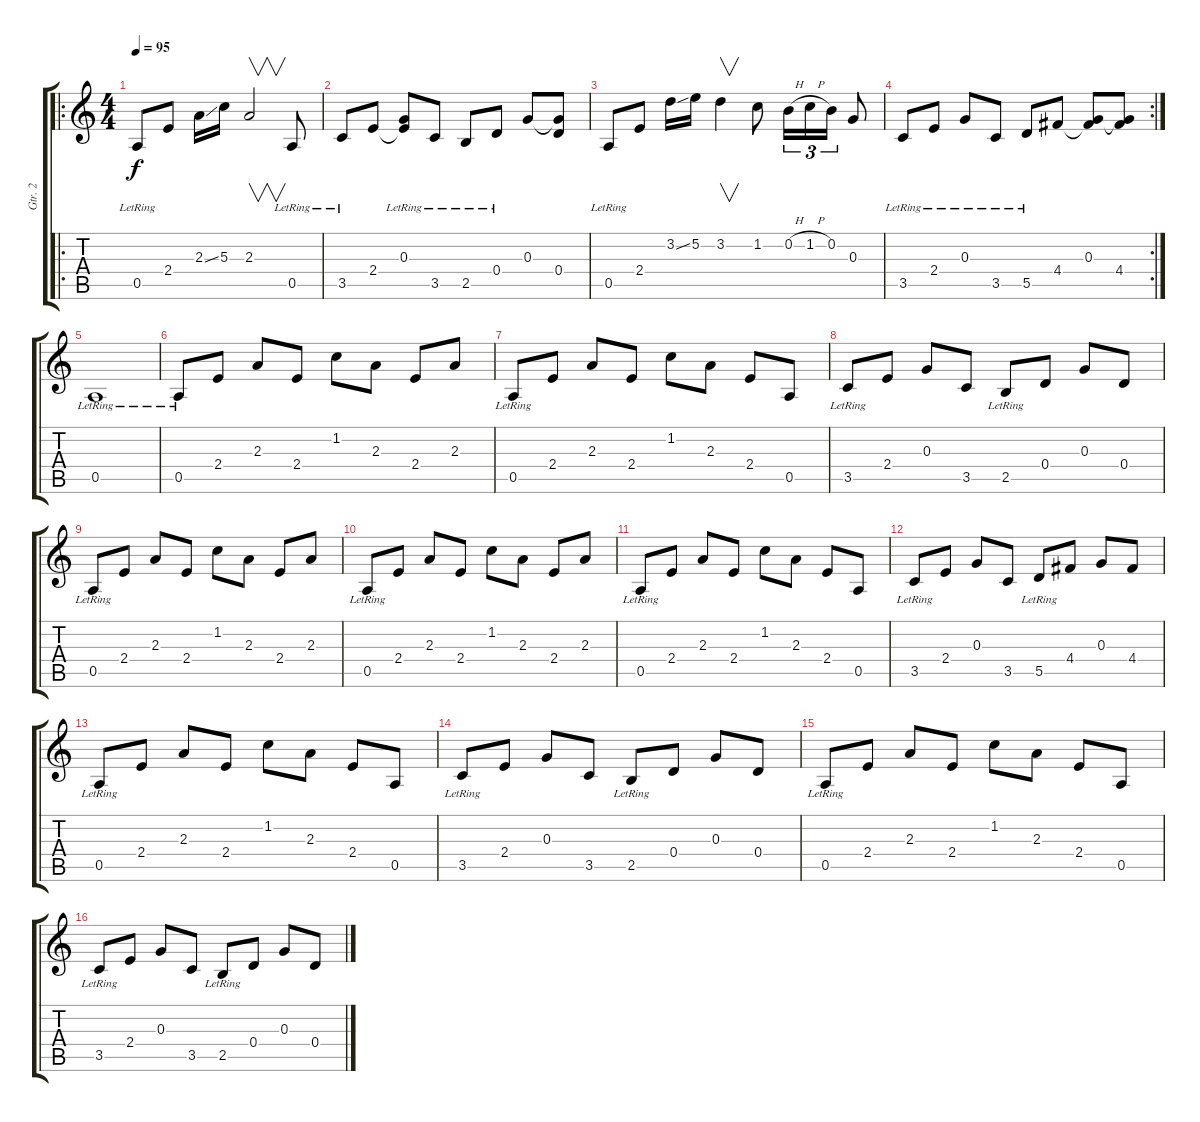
\track ("Gtr. 2" "Gtr. 2") {instrument acousticguitarsteel}
\staff {score tabs}
\tuning (E4 B3 G3 D3 A2 E2) {hide}
\ro
\ts (4 4)
\tempo 95
\clef g2
\ks c
0.5{lr}.8{dy f instrument acousticguitarsteel} 2.4.8 2.3{ss}.16 5.3.16 2.3.2{v} 0.5{lr}.8 |
3.5{lr}.8 2.4.8 (0.3{lr} 2.4{t}).8 3.5{lr}.8 2.5{lr}.8 0.4{lr}.8 0.3.8 (0.3{t} 0.4).8 |
0.5{lr}.8 2.4.8 3.2{ss}.16 5.2.16 3.2.4{v} 1.2.8 0.2{h}.16{tu (3 2)} 1.2{h}.16{tu (3 2)} 0.2.16{tu (3 2)} 0.3.8 |
\rc 2
3.5{lr}.8 2.4{lr}.8 0.3{lr}.8 3.5{lr}.8 5.5{lr}.8 4.4.8 (0.3 4.4{t}).8 (0.3{t} 4.4).8 |
0.5{lr}.1 |
0.5{lr}.8 2.4.8 2.3.8 2.4.8 1.2.8 2.3.8 2.4.8 2.3.8 |
0.5{lr}.8 2.4.8 2.3.8 2.4.8 1.2.8 2.3.8 2.4.8 0.5.8 |
3.5{lr}.8 2.4.8 0.3.8 3.5.8 2.5{lr}.8 0.4.8 0.3.8 0.4.8 |
0.5{lr}.8 2.4.8 2.3.8 2.4.8 1.2.8 2.3.8 2.4.8 2.3.8 |
0.5{lr}.8 2.4.8 2.3.8 2.4.8 1.2.8 2.3.8 2.4.8 2.3.8 |
0.5{lr}.8 2.4.8 2.3.8 2.4.8 1.2.8 2.3.8 2.4.8 0.5.8 |
3.5{lr}.8 2.4.8 0.3.8 3.5.8 5.5{lr}.8 4.4.8 0.3.8 4.4.8 |
0.5{lr}.8 2.4.8 2.3.8 2.4.8 1.2.8 2.3.8 2.4.8 0.5.8 |
3.5{lr}.8 2.4.8 0.3.8 3.5.8 2.5{lr}.8 0.4.8 0.3.8 0.4.8 |
0.5{lr}.8 2.4.8 2.3.8 2.4.8 1.2.8 2.3.8 2.4.8 0.5.8 |
3.5{lr}.8 2.4.8 0.3.8 3.5.8 2.5{lr}.8 0.4.8 0.3.8 0.4.8
